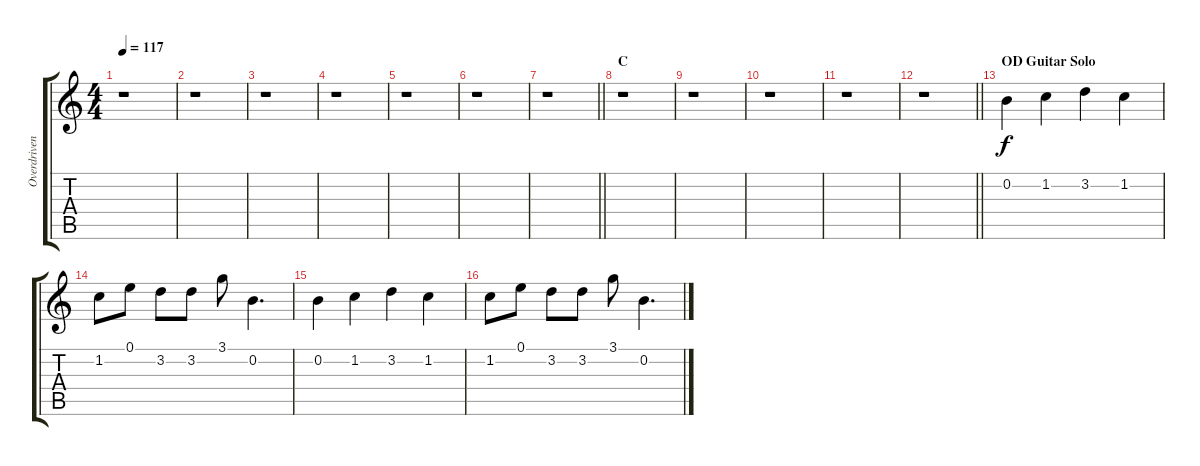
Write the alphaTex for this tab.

\track ("Overdriven Guitar" "Overdriven") {instrument overdrivenguitar}
\staff {score tabs}
\tuning (E4 B3 G3 D3 A2 E2) {hide}
\ts (4 4)
\tempo 117
\clef g2
\ks c
r.1{dy f} |
r.1 |
r.1 |
r.1 |
r.1 |
r.1 |
\barLineRight lightlight
r.1 |
\section ("" "C")
r.1 |
r.1 |
r.1 |
r.1 |
\barLineRight lightlight
r.1 |
\section ("" "OD Guitar Solo")
0.2.4 1.2.4 3.2.4 1.2.4 |
1.2.8 0.1.8 3.2.8 3.2.8 3.1.8 0.2.4{d} |
0.2.4 1.2.4 3.2.4 1.2.4 |
1.2.8 0.1.8 3.2.8 3.2.8 3.1.8 0.2.4{d}
